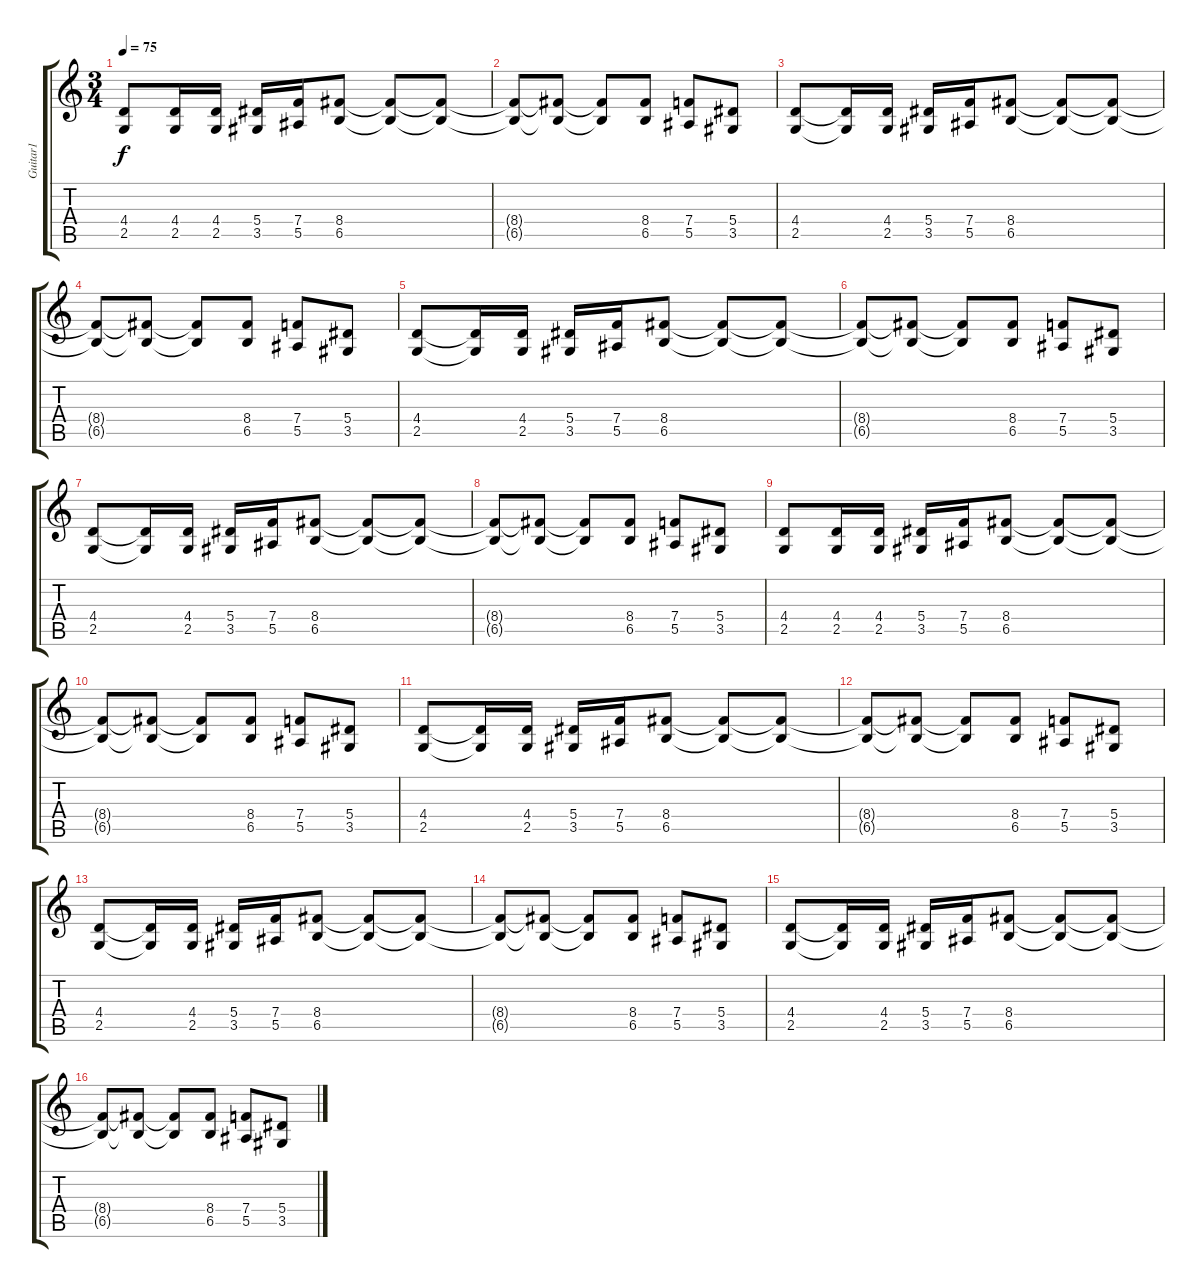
\track ("Guitar1" "Guitar1") {instrument overdrivenguitar}
\staff {score tabs}
\tuning (C4 G3 Eb3 Bb2 F2 C2) {hide}
\ts (3 4)
\tempo 75
\clef g2
\ks c
(4.4 2.5).8{dy f} (4.4 2.5).16 (4.4 2.5).16 (5.4 3.5).16 (7.4 5.5).16 (8.4 6.5).8 (8.4{t} 6.5{t}).8 (8.4{t} 6.5{t}).8 |
(8.4{t} 6.5{t}).8 (8.4{t} 6.5{t}).8 (8.4{t} 6.5{t}).8 (8.4 6.5).8 (7.4 5.5).8 (5.4 3.5).8 |
(4.4 2.5).8 (4.4{t} 2.5{t}).16 (4.4 2.5).16 (5.4 3.5).16 (7.4 5.5).16 (8.4 6.5).8 (8.4{t} 6.5{t}).8 (8.4{t} 6.5{t}).8 |
(8.4{t} 6.5{t}).8 (8.4{t} 6.5{t}).8 (8.4{t} 6.5{t}).8 (8.4 6.5).8 (7.4 5.5).8 (5.4 3.5).8 |
(4.4 2.5).8 (4.4{t} 2.5{t}).16 (4.4 2.5).16 (5.4 3.5).16 (7.4 5.5).16 (8.4 6.5).8 (8.4{t} 6.5{t}).8 (8.4{t} 6.5{t}).8 |
(8.4{t} 6.5{t}).8 (8.4{t} 6.5{t}).8 (8.4{t} 6.5{t}).8 (8.4 6.5).8 (7.4 5.5).8 (5.4 3.5).8 |
(4.4 2.5).8 (4.4{t} 2.5{t}).16 (4.4 2.5).16 (5.4 3.5).16 (7.4 5.5).16 (8.4 6.5).8 (8.4{t} 6.5{t}).8 (8.4{t} 6.5{t}).8 |
(8.4{t} 6.5{t}).8 (8.4{t} 6.5{t}).8 (8.4{t} 6.5{t}).8 (8.4 6.5).8 (7.4 5.5).8 (5.4 3.5).8 |
(4.4 2.5).8 (4.4 2.5).16 (4.4 2.5).16 (5.4 3.5).16 (7.4 5.5).16 (8.4 6.5).8 (8.4{t} 6.5{t}).8 (8.4{t} 6.5{t}).8 |
(8.4{t} 6.5{t}).8 (8.4{t} 6.5{t}).8 (8.4{t} 6.5{t}).8 (8.4 6.5).8 (7.4 5.5).8 (5.4 3.5).8 |
(4.4 2.5).8 (4.4{t} 2.5{t}).16 (4.4 2.5).16 (5.4 3.5).16 (7.4 5.5).16 (8.4 6.5).8 (8.4{t} 6.5{t}).8 (8.4{t} 6.5{t}).8 |
(8.4{t} 6.5{t}).8 (8.4{t} 6.5{t}).8 (8.4{t} 6.5{t}).8 (8.4 6.5).8 (7.4 5.5).8 (5.4 3.5).8 |
(4.4 2.5).8 (4.4{t} 2.5{t}).16 (4.4 2.5).16 (5.4 3.5).16 (7.4 5.5).16 (8.4 6.5).8 (8.4{t} 6.5{t}).8 (8.4{t} 6.5{t}).8 |
(8.4{t} 6.5{t}).8 (8.4{t} 6.5{t}).8 (8.4{t} 6.5{t}).8 (8.4 6.5).8 (7.4 5.5).8 (5.4 3.5).8 |
(4.4 2.5).8 (4.4{t} 2.5{t}).16 (4.4 2.5).16 (5.4 3.5).16 (7.4 5.5).16 (8.4 6.5).8 (8.4{t} 6.5{t}).8 (8.4{t} 6.5{t}).8 |
(8.4{t} 6.5{t}).8 (8.4{t} 6.5{t}).8 (8.4{t} 6.5{t}).8 (8.4 6.5).8 (7.4 5.5).8 (5.4 3.5).8
